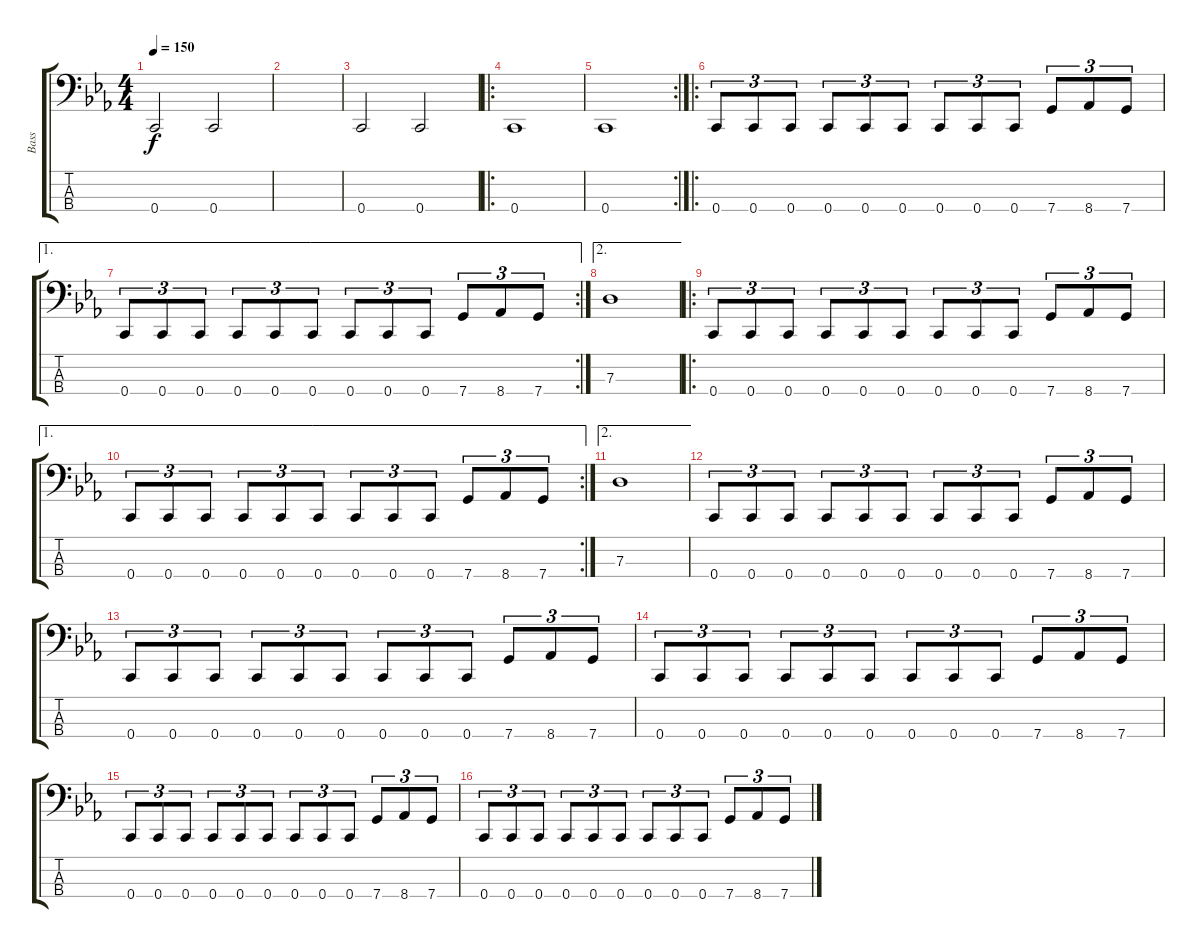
\track ("Bass" "Bass") {instrument electricbassfinger}
\staff {score tabs}
\tuning (F2 C2 G1 C1) {hide}
\ts (4 4)
\tempo 150
\clef f4
\ks cminor
0.4.2{dy f} 0.4.2 |
|
0.4.2 0.4.2 |
\ro
0.4.1 |
\rc 2
0.4.1 |
\ro
0.4.8{tu (3 2)} 0.4.8{tu (3 2)} 0.4.8{tu (3 2)} 0.4.8{tu (3 2)} 0.4.8{tu (3 2)} 0.4.8{tu (3 2)} 0.4.8{tu (3 2)} 0.4.8{tu (3 2)} 0.4.8{tu (3 2)} 7.4.8{tu (3 2)} 8.4.8{tu (3 2)} 7.4.8{tu (3 2)} |
\ae 1
\rc 2
0.4.8{tu (3 2)} 0.4.8{tu (3 2)} 0.4.8{tu (3 2)} 0.4.8{tu (3 2)} 0.4.8{tu (3 2)} 0.4.8{tu (3 2)} 0.4.8{tu (3 2)} 0.4.8{tu (3 2)} 0.4.8{tu (3 2)} 7.4.8{tu (3 2)} 8.4.8{tu (3 2)} 7.4.8{tu (3 2)} |
\ae 2
7.3.1 |
\ro
0.4.8{tu (3 2)} 0.4.8{tu (3 2)} 0.4.8{tu (3 2)} 0.4.8{tu (3 2)} 0.4.8{tu (3 2)} 0.4.8{tu (3 2)} 0.4.8{tu (3 2)} 0.4.8{tu (3 2)} 0.4.8{tu (3 2)} 7.4.8{tu (3 2)} 8.4.8{tu (3 2)} 7.4.8{tu (3 2)} |
\ae 1
\rc 2
0.4.8{tu (3 2)} 0.4.8{tu (3 2)} 0.4.8{tu (3 2)} 0.4.8{tu (3 2)} 0.4.8{tu (3 2)} 0.4.8{tu (3 2)} 0.4.8{tu (3 2)} 0.4.8{tu (3 2)} 0.4.8{tu (3 2)} 7.4.8{tu (3 2)} 8.4.8{tu (3 2)} 7.4.8{tu (3 2)} |
\ae 2
7.3.1 |
0.4.8{tu (3 2)} 0.4.8{tu (3 2)} 0.4.8{tu (3 2)} 0.4.8{tu (3 2)} 0.4.8{tu (3 2)} 0.4.8{tu (3 2)} 0.4.8{tu (3 2)} 0.4.8{tu (3 2)} 0.4.8{tu (3 2)} 7.4.8{tu (3 2)} 8.4.8{tu (3 2)} 7.4.8{tu (3 2)} |
0.4.8{tu (3 2)} 0.4.8{tu (3 2)} 0.4.8{tu (3 2)} 0.4.8{tu (3 2)} 0.4.8{tu (3 2)} 0.4.8{tu (3 2)} 0.4.8{tu (3 2)} 0.4.8{tu (3 2)} 0.4.8{tu (3 2)} 7.4.8{tu (3 2)} 8.4.8{tu (3 2)} 7.4.8{tu (3 2)} |
0.4.8{tu (3 2)} 0.4.8{tu (3 2)} 0.4.8{tu (3 2)} 0.4.8{tu (3 2)} 0.4.8{tu (3 2)} 0.4.8{tu (3 2)} 0.4.8{tu (3 2)} 0.4.8{tu (3 2)} 0.4.8{tu (3 2)} 7.4.8{tu (3 2)} 8.4.8{tu (3 2)} 7.4.8{tu (3 2)} |
0.4.8{tu (3 2)} 0.4.8{tu (3 2)} 0.4.8{tu (3 2)} 0.4.8{tu (3 2)} 0.4.8{tu (3 2)} 0.4.8{tu (3 2)} 0.4.8{tu (3 2)} 0.4.8{tu (3 2)} 0.4.8{tu (3 2)} 7.4.8{tu (3 2)} 8.4.8{tu (3 2)} 7.4.8{tu (3 2)} |
0.4.8{tu (3 2)} 0.4.8{tu (3 2)} 0.4.8{tu (3 2)} 0.4.8{tu (3 2)} 0.4.8{tu (3 2)} 0.4.8{tu (3 2)} 0.4.8{tu (3 2)} 0.4.8{tu (3 2)} 0.4.8{tu (3 2)} 7.4.8{tu (3 2)} 8.4.8{tu (3 2)} 7.4.8{tu (3 2)}
